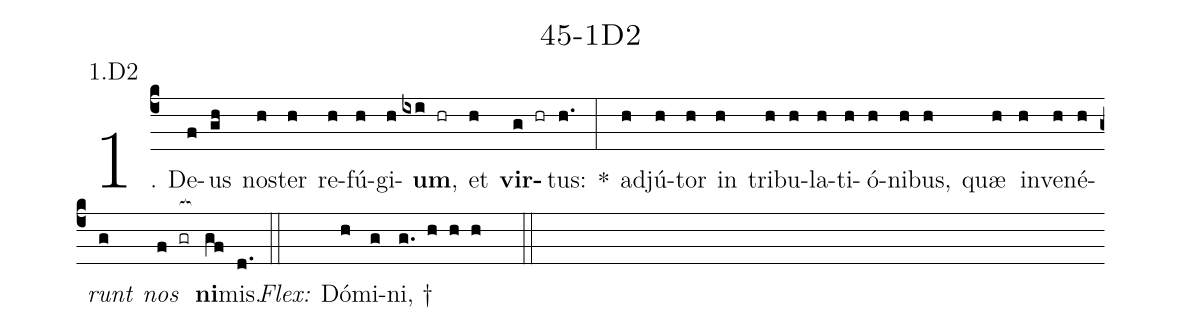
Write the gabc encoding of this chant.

name: 45-1D2;
annotation: 1.D2;
%%
(c4)1. De(f)us(gh) nos(h)ter(h) re(h)fú(h)gi(h)<b>um</b>,(ixi hr) et(h) <b>vir</b>(g hr)tus:(h.) *(:) ad(h)jú(h)tor(h) in(h) tri(h)bu(h)la(h)ti(h)ó(h)ni(h)bus,(h) quæ(h) in(h)ve(h)né(h)<i>runt</i>(g) <i>nos</i>(f gr[ocb:1{]) <b>ni</b>(gf[ocb:0}])mis.(d.) (::)
<i>Flex:</i>()  Dó(h)mi(g)ni, †(g. h h h  ::)
